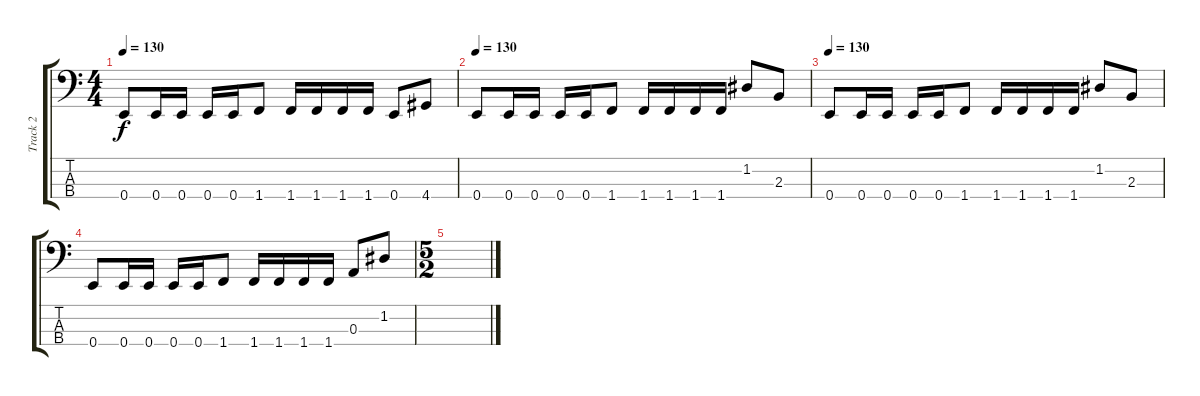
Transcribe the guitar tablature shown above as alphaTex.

\track ("Track 2" "Track 2") {instrument electricbasspick}
\staff {score tabs}
\tuning (G2 D2 A1 E1) {hide}
\ts (4 4)
\tempo 130
\clef f4
\ks c
0.4.8{dy f} 0.4.16 0.4.16 0.4.16 0.4.16 1.4.8 1.4.16 1.4.16 1.4.16 1.4.16 0.4.8 4.4.8 |
\tempo 130
0.4.8 0.4.16 0.4.16 0.4.16 0.4.16 1.4.8 1.4.16 1.4.16 1.4.16 1.4.16 1.2.8 2.3.8 |
\tempo 130
0.4.8 0.4.16 0.4.16 0.4.16 0.4.16 1.4.8 1.4.16 1.4.16 1.4.16 1.4.16 1.2.8 2.3.8 |
0.4.8 0.4.16 0.4.16 0.4.16 0.4.16 1.4.8 1.4.16 1.4.16 1.4.16 1.4.16 0.3.8 1.2.8 |
\ts (5 2)
